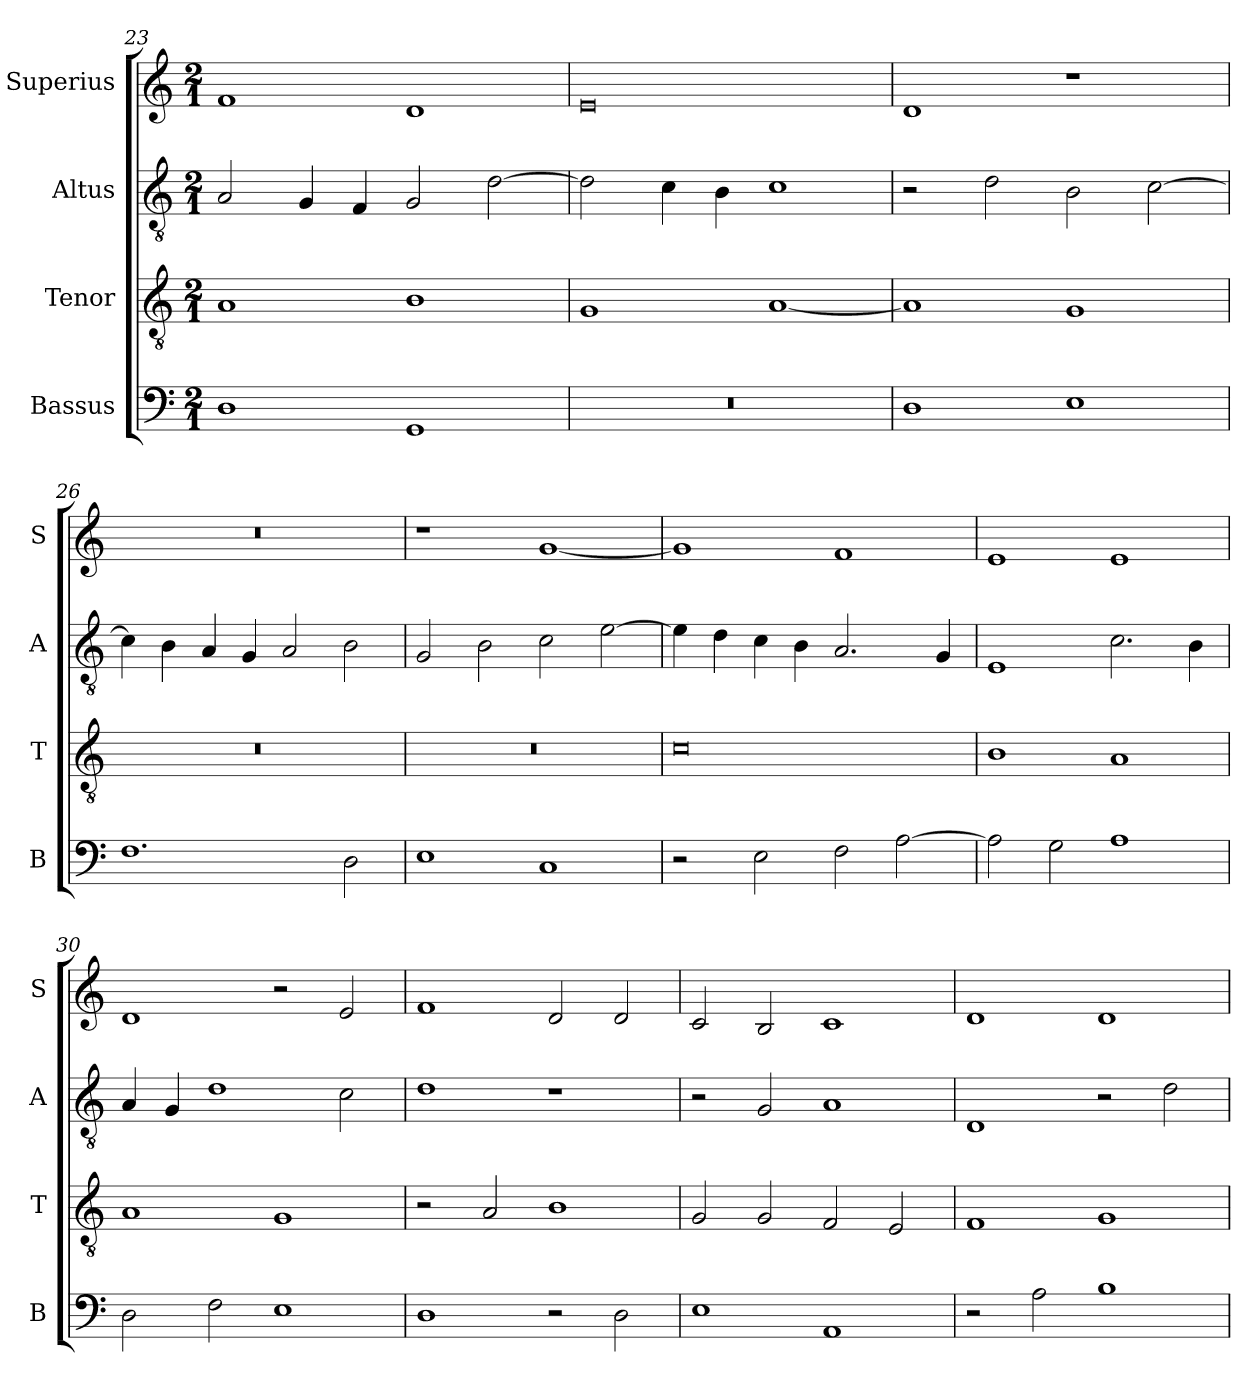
**kern	**kern	**kern	**kern
*part4	*part3	*part2	*part1
*staff4	*staff3	*staff2	*staff1
*I"Bassus	*I"Tenor	*I"Altus	*I"Superius
*I'B	*I'T	*I'A	*I'S
*clefF4	*clefGv2	*clefGv2	*clefG2
*k[]	*k[]	*k[]	*k[]
*C:	*C:	*C:	*C:
*M2/1	*M2/1	*M2/1	*M2/1
=23	=23	=23	=23
1D	1A	2A	1f
.	.	4G	.
.	.	4F	.
1GG	1B	2G	1d
.	.	[2d	.
=24	=24	=24	=24
0r	1G	2d]	0e
.	.	4c	.
.	.	4B	.
.	[1A	1c	.
=25	=25	=25	=25
1D	1A]	2r	1d
.	.	2d	.
1E	1G	2B	1r
.	.	[2c	.
=26	=26	=26	=26
1.F	0r	4c]	0r
.	.	4B	.
.	.	4A	.
.	.	4G	.
.	.	2A	.
2D	.	2B	.
=27	=27	=27	=27
1E	0r	2G	1r
.	.	2B	.
1C	.	2c	[1g
.	.	[2e	.
=28	=28	=28	=28
2r	0c	4e]	1g]
.	.	4d	.
2E	.	4c	.
.	.	4B	.
2F	.	2.A	1f
[2A	.	.	.
.	.	4G	.
=29	=29	=29	=29
2A]	1B	1E	1e
2G	.	.	.
1A	1A	2.c	1e
.	.	4B	.
=30	=30	=30	=30
2D	1A	4A	1d
.	.	4G	.
2F	.	1d	.
1E	1G	.	2r
.	.	2c	2e
=31	=31	=31	=31
1D	2r	1d	1f
.	2A	.	.
2r	1B	1r	2d
2D	.	.	2d
=32	=32	=32	=32
1E	2G	2r	2c
.	2G	2G	2B
1AA	2F	1A	1c
.	2E	.	.
=33	=33	=33	=33
2r	1F	1D	1d
2A	.	.	.
1B	1G	2r	1d
.	.	2d	.
=	=	=	=
*-	*-	*-	*-
